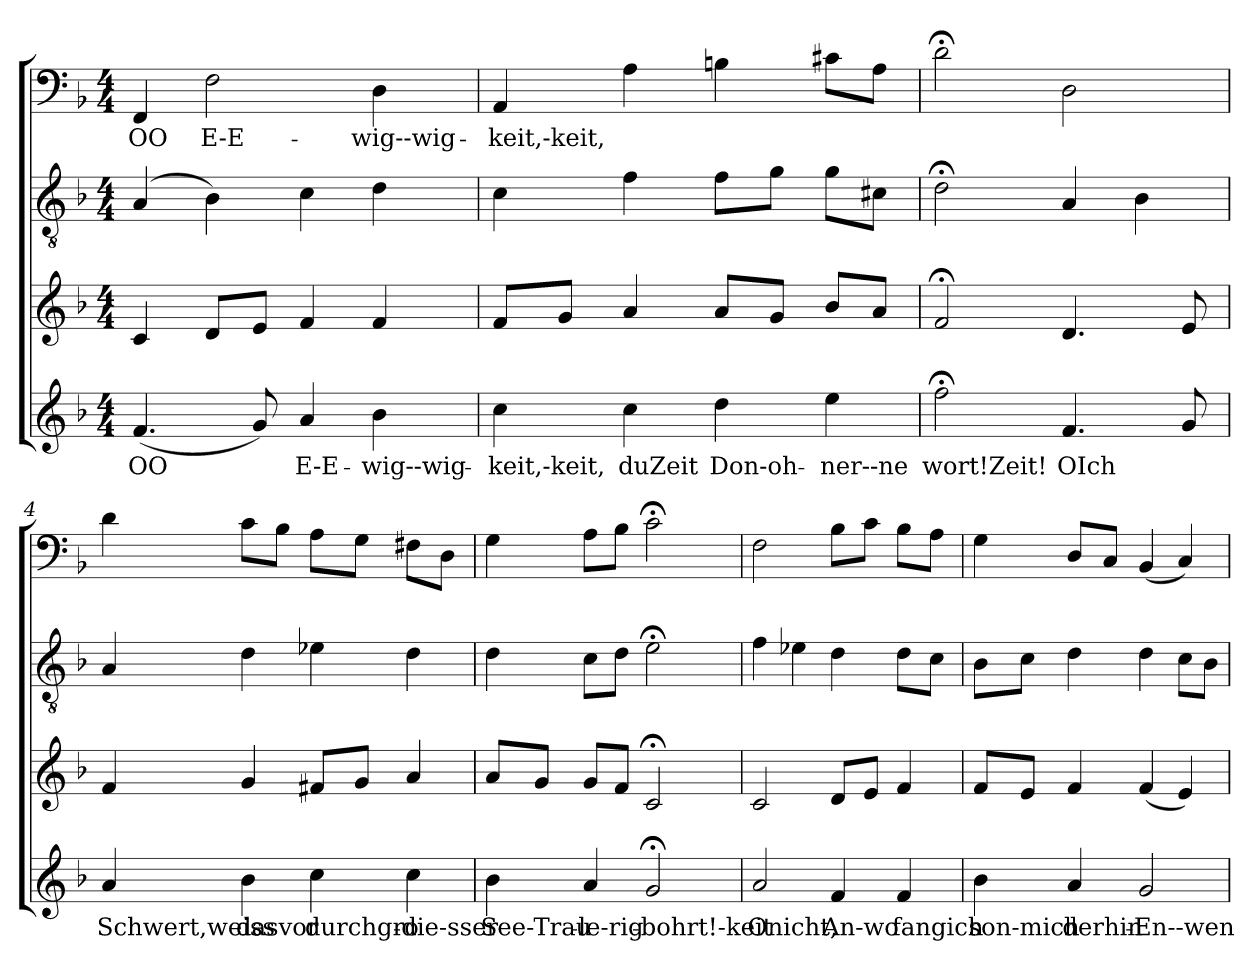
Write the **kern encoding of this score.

**kern	**text	**kern	**kern	**kern	**text
*part4	*part4	*part3	*part2	*part1	*part1
*staff4	*staff4	*staff3	*staff2	*staff1	*staff1
*clefG2	*	*clefG2	*clefGv2	*clefF4	*
*k[b-]	*	*k[b-]	*k[b-]	*k[b-]	*
*F:	*	*F:	*F:	*F:	*
*M4/4	*	*M4/4	*M4/4	*M4/4	*
=1	=1	=1	=1	=1	=1
(4.f	OO	4c	(4A	4FF	OO
.	.	8dL	4B-)	2F	E-E-
8g)	.	8eJ	.	.	.
4a	E-E-	4f	4c	.	.
4b-	-wig--wig-	4f	4d	4D	-wig--wig-
=2	=2	=2	=2	=2	=2
4cc	-keit,-keit,	8fL	4c	4AA	-keit,-keit,
.	.	8gJ	.	.	.
4cc	duZeit	4a	4f	4A	.
4dd	Don-oh-	8aL	8fL	4Bn	.
.	.	8gJ	8gJ	.	.
4ee	-ner--ne	8b-L	8gL	8c#XL	.
.	.	8aJ	8c#XJ	8AJ	.
=3	=3	=3	=3	=3	=3
2ff;<	-wort!Zeit!	2f;<	2d;<	2d;<	.
4.f	OIch	4.d	4A	2D	.
.	.	.	4B-	.	.
8g	.	8e	.	.	.
=4	=4	=4	=4	=4	=4
4a	Schwert,weiss	4f	4A	4d	.
4b-	dasvor	4g	4d	8cL	.
.	.	.	.	8B-J	.
4cc	durchgro-	8f#XL	4e-X	8AL	.
.	.	8gJ	.	8GJ	.
4cc	die-sser	4a	4d	8F#XL	.
.	.	.	.	8DJ	.
=5	=5	=5	=5	=5	=5
4b-	See-Trau-	8aL	4d	4G	.
.	.	8gJ	.	.	.
4a	-le-rig-	8gL	8cL	8AL	.
.	.	8fJ	8dJ	8B-J	.
2g;<	bohrt!-keit	2c;<	2e;<	2c;<	.
=6	=6	=6	=6	=6	=6
2a	Onicht,	2c	4f	2F	.
.	.	.	4e-X	.	.
4f	An-wo	8dL	4d	8B-L	.
.	.	8eJ	.	8cJ	.
4f	-fangich	4f	8dL	8B-L	.
.	.	.	8cJ	8AJ	.
=7	=7	=7	=7	=7	=7
4b-	son-mich	8fL	8B-L	4G	.
.	.	8eJ	8cJ	.	.
4a	-derhin-	4f	4d	8DL	.
.	.	.	.	8CJ	.
2g	En--wen-	(4f	4d	(4BB-	.
.	.	4e)	8cL	4C)	.
.	.	.	8B-J	.	.
=	=	=	=	=	=
*-	*-	*-	*-	*-	*-
